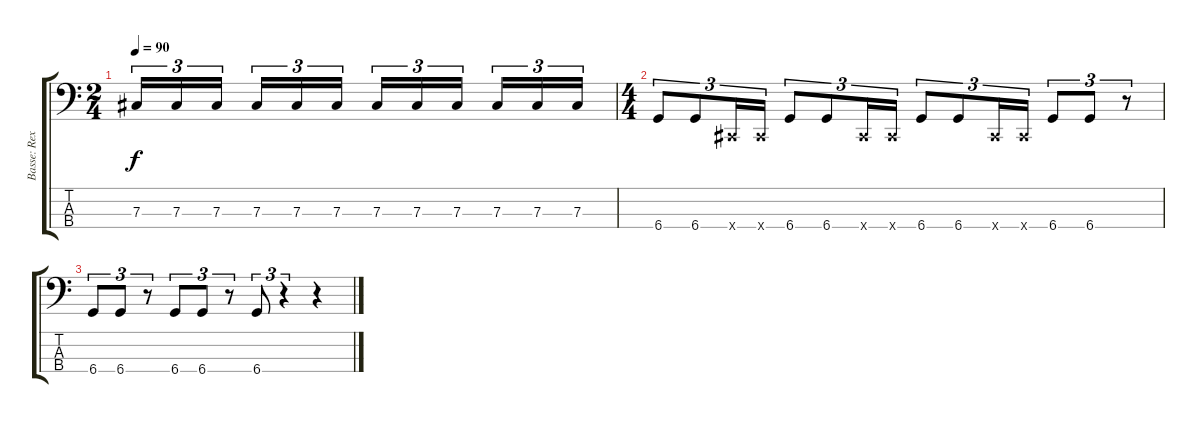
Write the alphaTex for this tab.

\track ("Basse: Rex" "Basse: Rex") {instrument electricbassfinger}
\staff {score tabs}
\tuning (E2 B1 Gb1 Db1) {hide}
\ts (2 4)
\tempo 90
\clef f4
\ks c
7.3.16{tu (3 2) dy f} 7.3.16{tu (3 2)} 7.3.16{tu (3 2)} 7.3.16{tu (3 2)} 7.3.16{tu (3 2)} 7.3.16{tu (3 2)} 7.3.16{tu (3 2)} 7.3.16{tu (3 2)} 7.3.16{tu (3 2)} 7.3.16{tu (3 2)} 7.3.16{tu (3 2)} 7.3.16{tu (3 2)} |
\ts (4 4)
6.4.8{tu (3 2)} 6.4.8{tu (3 2)} 0.4{x}.16{tu (3 2)} 0.4{x}.16{tu (3 2)} 6.4.8{tu (3 2)} 6.4.8{tu (3 2)} 0.4{x}.16{tu (3 2)} 0.4{x}.16{tu (3 2)} 6.4.8{tu (3 2)} 6.4.8{tu (3 2)} 0.4{x}.16{tu (3 2)} 0.4{x}.16{tu (3 2)} 6.4.8{tu (3 2)} 6.4.8{tu (3 2)} r.8{tu (3 2)} |
6.4.8{tu (3 2)} 6.4.8{tu (3 2)} r.8{tu (3 2)} 6.4.8{tu (3 2)} 6.4.8{tu (3 2)} r.8{tu (3 2)} 6.4.8{tu (3 2)} r.4{tu (3 2)} r.4
